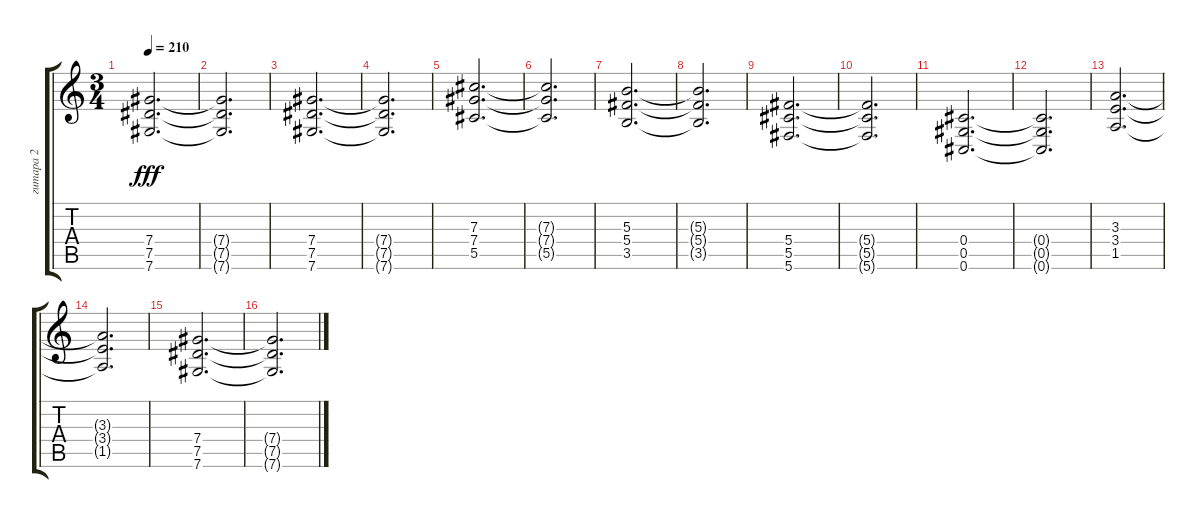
\track ("гитара 2" "гитара 2") {instrument distortionguitar}
\staff {score tabs}
\tuning (Eb4 Bb3 Gb3 Db3 Ab2 Db2) {hide}
\ts (3 4)
\tempo 210
\clef g2
\ks c
(7.4 7.5 7.6).2{d dy fff} |
(7.4{t} 7.5{t} 7.6{t}).2{d} |
(7.4 7.5 7.6).2{d} |
(7.4{t} 7.5{t} 7.6{t}).2{d} |
(7.3 7.4 5.5).2{d} |
(7.3{t} 7.4{t} 5.5{t}).2{d} |
(5.3 5.4 3.5).2{d} |
(5.3{t} 5.4{t} 3.5{t}).2{d} |
(5.4 5.5 5.6).2{d} |
(5.4{t} 5.5{t} 5.6{t}).2{d} |
(0.4 0.5 0.6).2{d} |
(0.4{t} 0.5{t} 0.6{t}).2{d} |
(3.3 3.4 1.5).2{d} |
(3.3{t} 3.4{t} 1.5{t}).2{d} |
(7.4 7.5 7.6).2{d} |
(7.4{t} 7.5{t} 7.6{t}).2{d}
